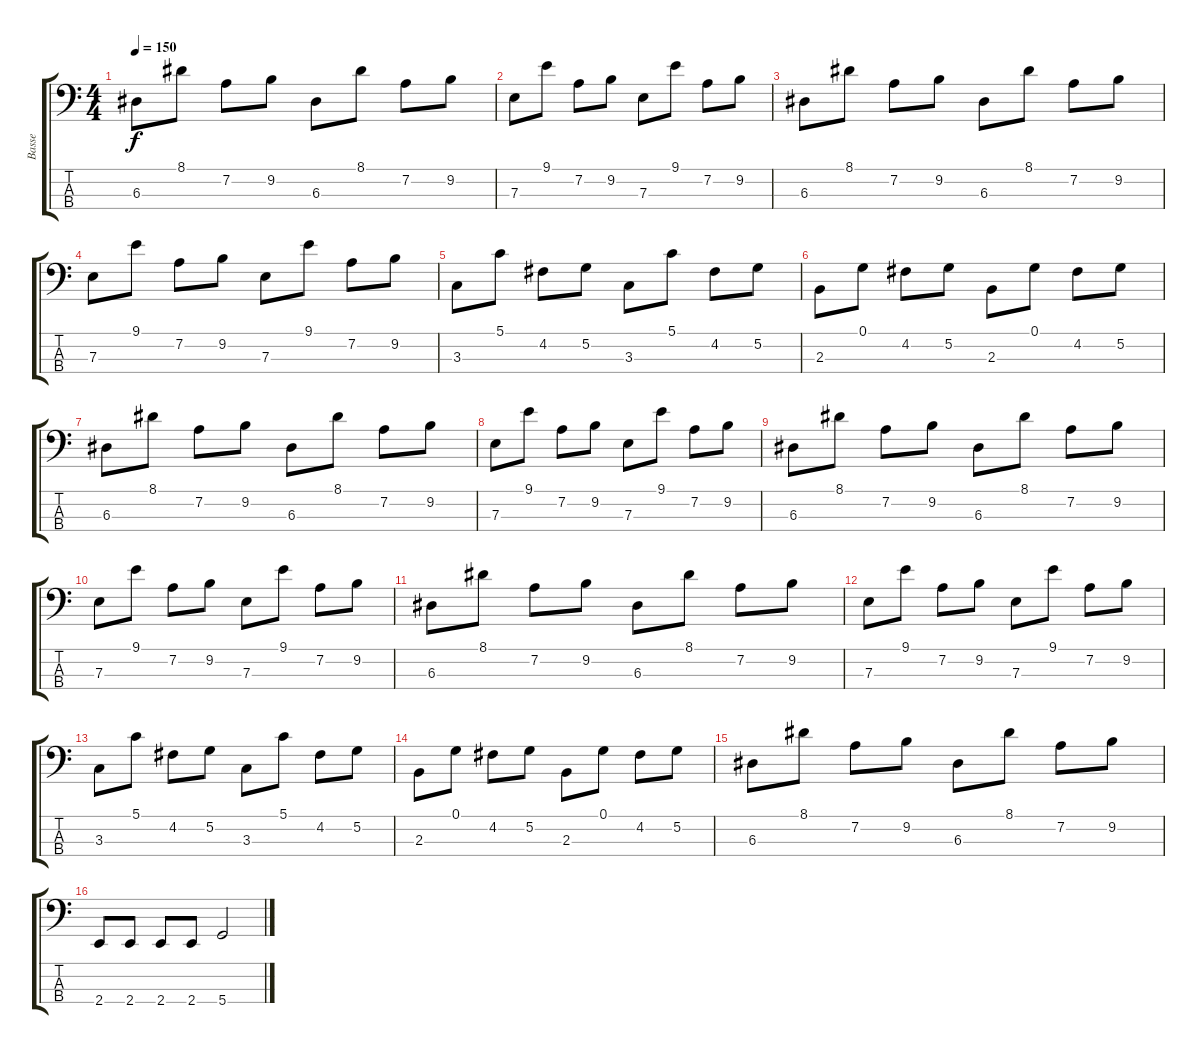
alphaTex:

\track ("Basse" "Basse") {instrument electricbassfinger}
\staff {score tabs}
\tuning (G2 D2 A1 D1) {hide}
\ts (4 4)
\tempo 150
\clef f4
\ks c
6.3.8{dy f} 8.1.8 7.2.8 9.2.8 6.3.8 8.1.8 7.2.8 9.2.8 |
7.3.8 9.1.8 7.2.8 9.2.8 7.3.8 9.1.8 7.2.8 9.2.8 |
6.3.8 8.1.8 7.2.8 9.2.8 6.3.8 8.1.8 7.2.8 9.2.8 |
7.3.8 9.1.8 7.2.8 9.2.8 7.3.8 9.1.8 7.2.8 9.2.8 |
3.3.8 5.1.8 4.2.8 5.2.8 3.3.8 5.1.8 4.2.8 5.2.8 |
2.3.8 0.1.8 4.2.8 5.2.8 2.3.8 0.1.8 4.2.8 5.2.8 |
6.3.8 8.1.8 7.2.8 9.2.8 6.3.8 8.1.8 7.2.8 9.2.8 |
7.3.8 9.1.8 7.2.8 9.2.8 7.3.8 9.1.8 7.2.8 9.2.8 |
6.3.8 8.1.8 7.2.8 9.2.8 6.3.8 8.1.8 7.2.8 9.2.8 |
7.3.8 9.1.8 7.2.8 9.2.8 7.3.8 9.1.8 7.2.8 9.2.8 |
6.3.8 8.1.8 7.2.8 9.2.8 6.3.8 8.1.8 7.2.8 9.2.8 |
7.3.8 9.1.8 7.2.8 9.2.8 7.3.8 9.1.8 7.2.8 9.2.8 |
3.3.8 5.1.8 4.2.8 5.2.8 3.3.8 5.1.8 4.2.8 5.2.8 |
2.3.8 0.1.8 4.2.8 5.2.8 2.3.8 0.1.8 4.2.8 5.2.8 |
6.3.8 8.1.8 7.2.8 9.2.8 6.3.8 8.1.8 7.2.8 9.2.8 |
2.4.8 2.4.8 2.4.8 2.4.8 5.4.2
